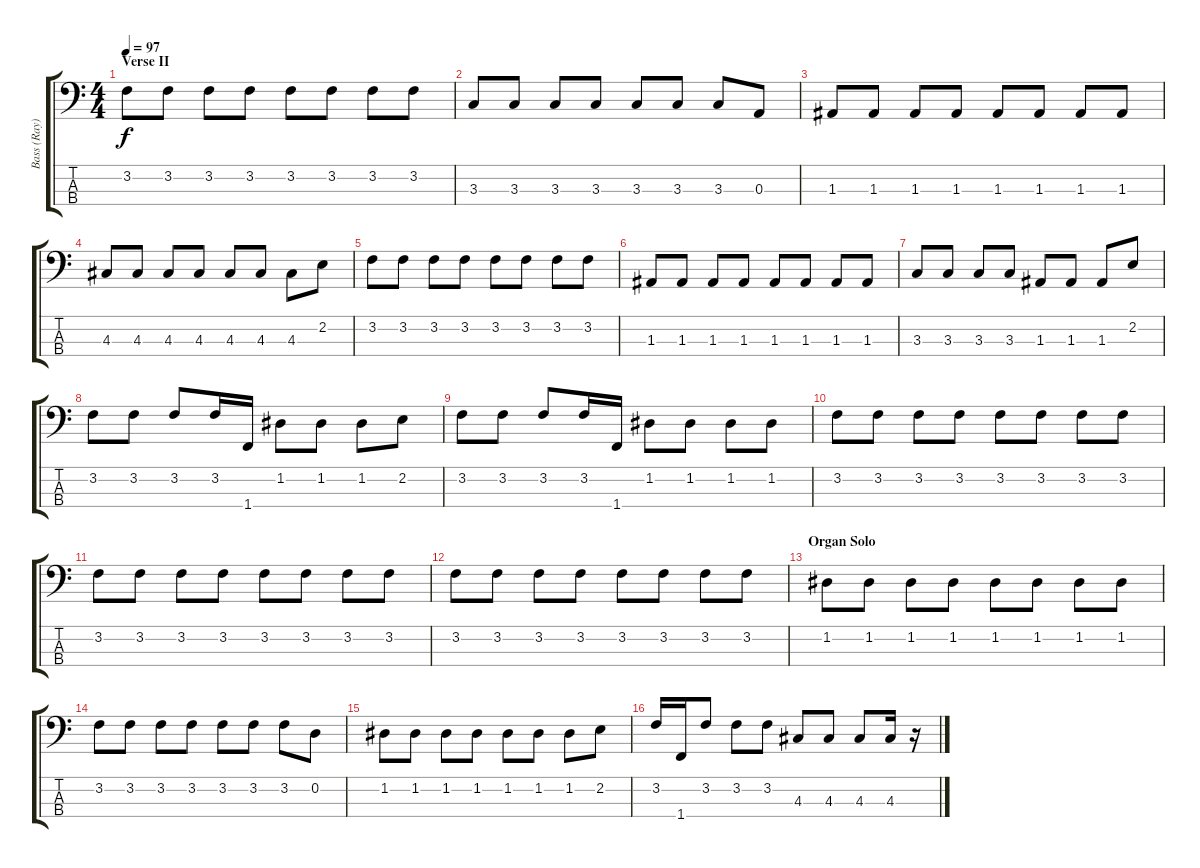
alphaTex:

\track ("Bass (Ray)" "Bass (Ray)") {instrument electricbassfinger}
\staff {score tabs}
\tuning (G2 D2 A1 E1) {hide}
\ts (4 4)
\section ("" "Verse II")
\tempo 97
\clef f4
\ks c
3.2.8{dy f} 3.2.8 3.2.8 3.2.8 3.2.8 3.2.8 3.2.8 3.2.8 |
3.3.8 3.3.8 3.3.8 3.3.8 3.3.8 3.3.8 3.3.8 0.3.8 |
1.3.8 1.3.8 1.3.8 1.3.8 1.3.8 1.3.8 1.3.8 1.3.8 |
4.3.8 4.3.8 4.3.8 4.3.8 4.3.8 4.3.8 4.3.8 2.2.8 |
3.2.8 3.2.8 3.2.8 3.2.8 3.2.8 3.2.8 3.2.8 3.2.8 |
1.3.8 1.3.8 1.3.8 1.3.8 1.3.8 1.3.8 1.3.8 1.3.8 |
3.3.8 3.3.8 3.3.8 3.3.8 1.3.8 1.3.8 1.3.8 2.2.8 |
3.2.8 3.2.8 3.2.8 3.2.16 1.4.16 1.2.8 1.2.8 1.2.8 2.2.8 |
3.2.8 3.2.8 3.2.8 3.2.16 1.4.16 1.2.8 1.2.8 1.2.8 1.2.8 |
3.2.8 3.2.8 3.2.8 3.2.8 3.2.8 3.2.8 3.2.8 3.2.8 |
3.2.8 3.2.8 3.2.8 3.2.8 3.2.8 3.2.8 3.2.8 3.2.8 |
3.2.8 3.2.8 3.2.8 3.2.8 3.2.8 3.2.8 3.2.8 3.2.8 |
\section ("" "Organ Solo")
1.2.8 1.2.8 1.2.8 1.2.8 1.2.8 1.2.8 1.2.8 1.2.8 |
3.2.8 3.2.8 3.2.8 3.2.8 3.2.8 3.2.8 3.2.8 0.2.8 |
1.2.8 1.2.8 1.2.8 1.2.8 1.2.8 1.2.8 1.2.8 2.2.8 |
3.2.16 1.4.16 3.2.8 3.2.8 3.2.8 4.3.8 4.3.8 4.3.8 4.3.16 r.16
